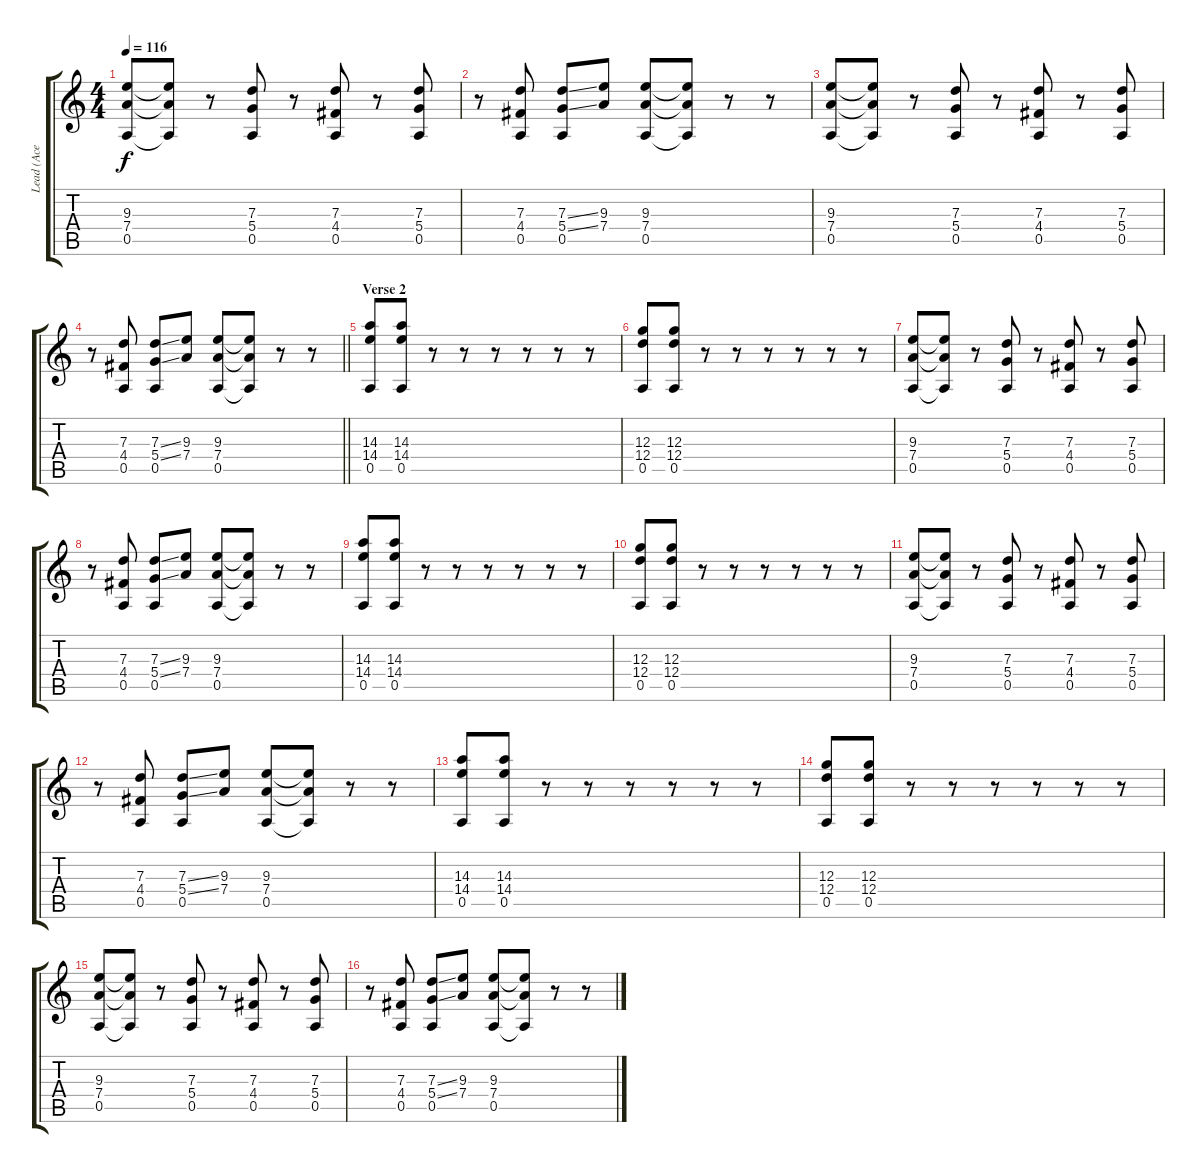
\track ("Lead (Ace Frehley)" "Lead (Ace ") {instrument overdrivenguitar}
\staff {score tabs}
\tuning (E4 B3 G3 D3 A2 E2) {hide}
\ts (4 4)
\tempo 116
\clef g2
\ks c
(9.3 7.4 0.5).8{dy f} (9.3{t} 7.4{t} 0.5{t}).8 r.8 (7.3 5.4 0.5).8 r.8 (7.3 4.4 0.5).8 r.8 (7.3 5.4 0.5).8 |
r.8 (7.3 4.4 0.5).8 (7.3{ss} 5.4{ss} 0.5).8 (9.3 7.4).8 (9.3 7.4 0.5).8 (9.3{t} 7.4{t} 0.5{t}).8 r.8 r.8 |
(9.3 7.4 0.5).8 (9.3{t} 7.4{t} 0.5{t}).8 r.8 (7.3 5.4 0.5).8 r.8 (7.3 4.4 0.5).8 r.8 (7.3 5.4 0.5).8 |
\barLineRight lightlight
r.8 (7.3 4.4 0.5).8 (7.3{ss} 5.4{ss} 0.5).8 (9.3 7.4).8 (9.3 7.4 0.5).8 (9.3{t} 7.4{t} 0.5{t}).8 r.8 r.8 |
\section ("" "Verse 2")
(14.3 14.4 0.5).8 (14.3 14.4 0.5).8 r.8 r.8 r.8 r.8 r.8 r.8 |
(12.3 12.4 0.5).8 (12.3 12.4 0.5).8 r.8 r.8 r.8 r.8 r.8 r.8 |
(9.3 7.4 0.5).8 (9.3{t} 7.4{t} 0.5{t}).8 r.8 (7.3 5.4 0.5).8 r.8 (7.3 4.4 0.5).8 r.8 (7.3 5.4 0.5).8 |
r.8 (7.3 4.4 0.5).8 (7.3{ss} 5.4{ss} 0.5).8 (9.3 7.4).8 (9.3 7.4 0.5).8 (9.3{t} 7.4{t} 0.5{t}).8 r.8 r.8 |
(14.3 14.4 0.5).8 (14.3 14.4 0.5).8 r.8 r.8 r.8 r.8 r.8 r.8 |
(12.3 12.4 0.5).8 (12.3 12.4 0.5).8 r.8 r.8 r.8 r.8 r.8 r.8 |
(9.3 7.4 0.5).8 (9.3{t} 7.4{t} 0.5{t}).8 r.8 (7.3 5.4 0.5).8 r.8 (7.3 4.4 0.5).8 r.8 (7.3 5.4 0.5).8 |
r.8 (7.3 4.4 0.5).8 (7.3{ss} 5.4{ss} 0.5).8 (9.3 7.4).8 (9.3 7.4 0.5).8 (9.3{t} 7.4{t} 0.5{t}).8 r.8 r.8 |
(14.3 14.4 0.5).8 (14.3 14.4 0.5).8 r.8 r.8 r.8 r.8 r.8 r.8 |
(12.3 12.4 0.5).8 (12.3 12.4 0.5).8 r.8 r.8 r.8 r.8 r.8 r.8 |
(9.3 7.4 0.5).8 (9.3{t} 7.4{t} 0.5{t}).8 r.8 (7.3 5.4 0.5).8 r.8 (7.3 4.4 0.5).8 r.8 (7.3 5.4 0.5).8 |
r.8 (7.3 4.4 0.5).8 (7.3{ss} 5.4{ss} 0.5).8 (9.3 7.4).8 (9.3 7.4 0.5).8 (9.3{t} 7.4{t} 0.5{t}).8 r.8 r.8
